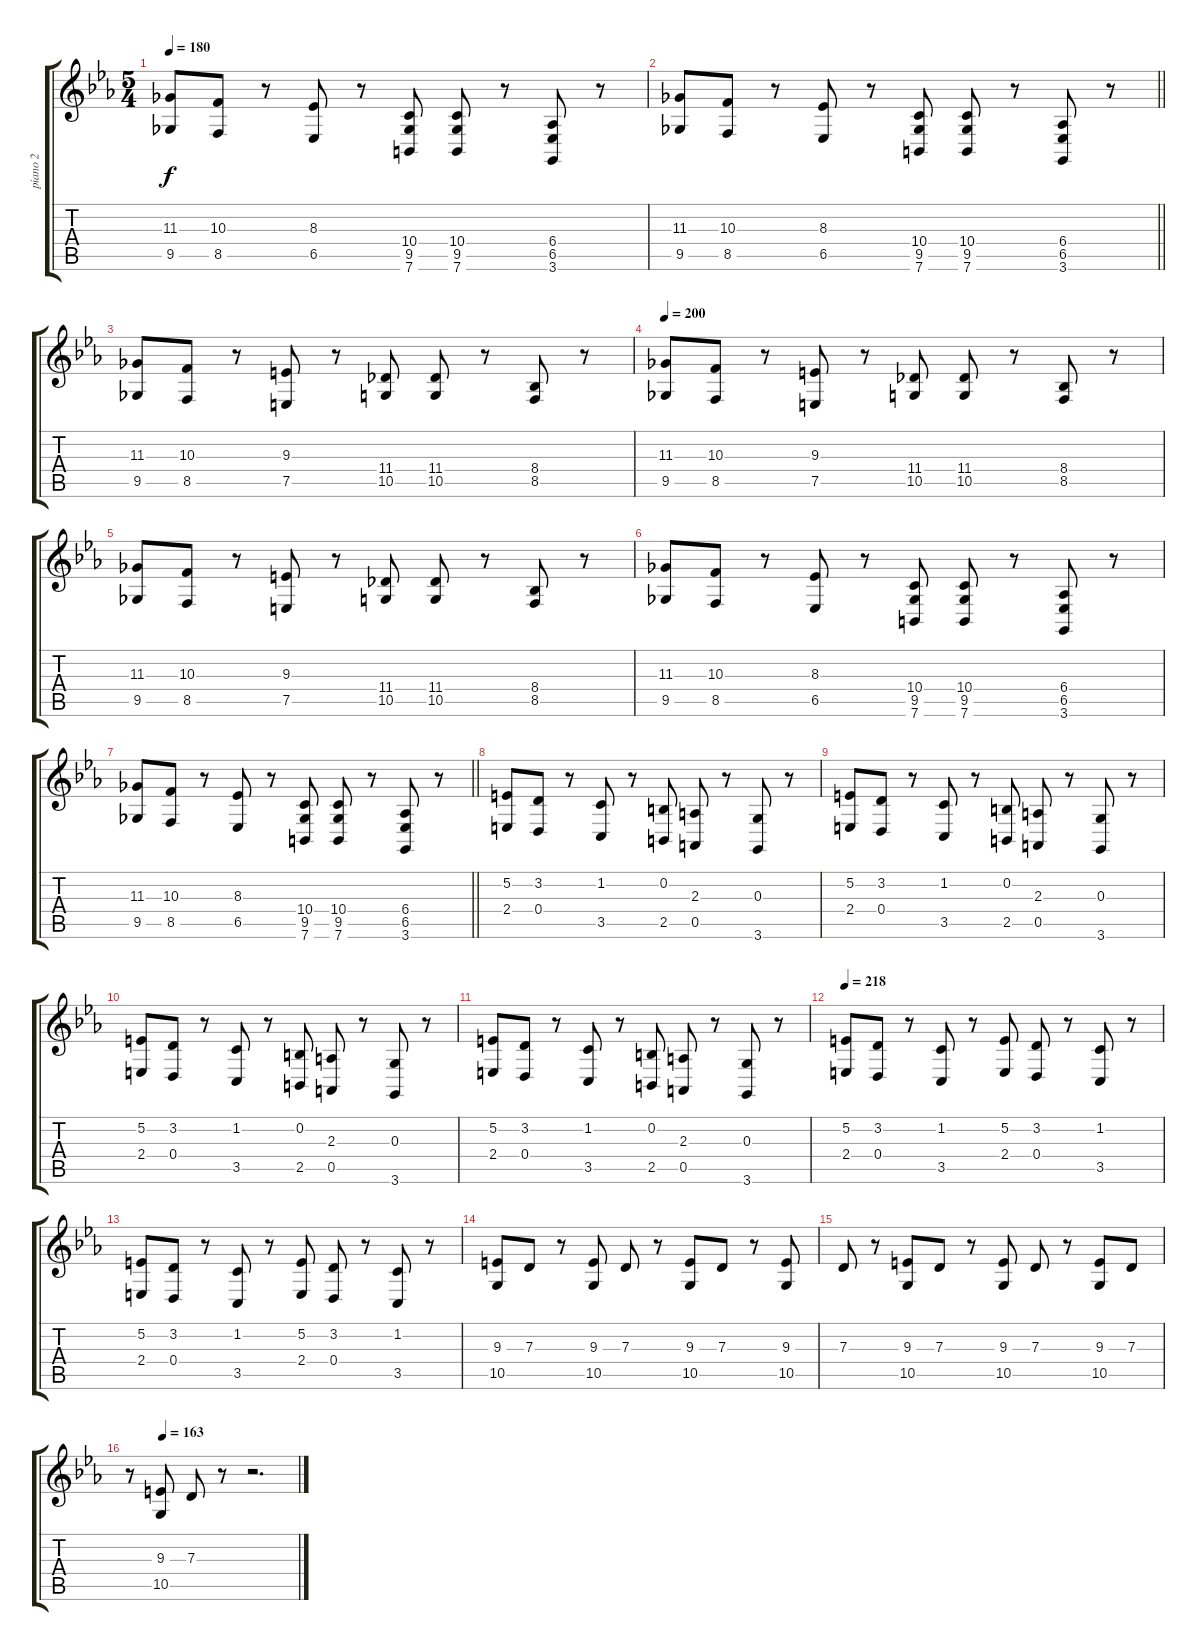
\track ("piano 2" "piano 2") {instrument acousticgrandpiano}
\staff {score tabs}
\tuning (E4 B3 G3 D3 A2 E2) {hide}
\ts (5 4)
\tempo 180
\clef g2
\ks cminor
(11.3 9.5).8{dy f} (10.3 8.5).8 r.8 (8.3 6.5).8 r.8 (10.4 9.5 7.6).8 (10.4 9.5 7.6).8 r.8 (6.4 6.5 3.6).8 r.8 |
\barLineRight lightlight
(11.3 9.5).8 (10.3 8.5).8 r.8 (8.3 6.5).8 r.8 (10.4 9.5 7.6).8 (10.4 9.5 7.6).8 r.8 (6.4 6.5 3.6).8 r.8 |
(11.3 9.5).8 (10.3 8.5).8 r.8 (9.3 7.5).8 r.8 (11.4 10.5).8 (11.4 10.5).8 r.8 (8.4 8.5).8 r.8 |
\tempo 200
(11.3 9.5).8 (10.3 8.5).8 r.8 (9.3 7.5).8 r.8 (11.4 10.5).8 (11.4 10.5).8 r.8 (8.4 8.5).8 r.8 |
(11.3 9.5).8 (10.3 8.5).8 r.8 (9.3 7.5).8 r.8 (11.4 10.5).8 (11.4 10.5).8 r.8 (8.4 8.5).8 r.8 |
(11.3 9.5).8 (10.3 8.5).8 r.8 (8.3 6.5).8 r.8 (10.4 9.5 7.6).8 (10.4 9.5 7.6).8 r.8 (6.4 6.5 3.6).8 r.8 |
\barLineRight lightlight
(11.3 9.5).8 (10.3 8.5).8 r.8 (8.3 6.5).8 r.8 (10.4 9.5 7.6).8 (10.4 9.5 7.6).8 r.8 (6.4 6.5 3.6).8 r.8 |
(5.2 2.4).8 (3.2 0.4).8 r.8 (1.2 3.5).8 r.8 (0.2 2.5).8 (2.3 0.5).8 r.8 (0.3 3.6).8 r.8 |
(5.2 2.4).8 (3.2 0.4).8 r.8 (1.2 3.5).8 r.8 (0.2 2.5).8 (2.3 0.5).8 r.8 (0.3 3.6).8 r.8 |
(5.2 2.4).8 (3.2 0.4).8 r.8 (1.2 3.5).8 r.8 (0.2 2.5).8 (2.3 0.5).8 r.8 (0.3 3.6).8 r.8 |
(5.2 2.4).8 (3.2 0.4).8 r.8 (1.2 3.5).8 r.8 (0.2 2.5).8 (2.3 0.5).8 r.8 (0.3 3.6).8 r.8 |
\tempo 218
(5.2 2.4).8 (3.2 0.4).8 r.8 (1.2 3.5).8 r.8 (5.2 2.4).8 (3.2 0.4).8 r.8 (1.2 3.5).8 r.8 |
(5.2 2.4).8 (3.2 0.4).8 r.8 (1.2 3.5).8 r.8 (5.2 2.4).8 (3.2 0.4).8 r.8 (1.2 3.5).8 r.8 |
(9.3 10.5).8 7.3.8 r.8 (9.3 10.5).8 7.3.8 r.8 (9.3 10.5).8 7.3.8 r.8 (9.3 10.5).8 |
7.3.8 r.8 (9.3 10.5).8 7.3.8 r.8 (9.3 10.5).8 7.3.8 r.8 (9.3 10.5).8 7.3.8 |
\tempo (163 0.2)
r.8 (9.3 10.5).8 7.3.8 r.8 r.2{d}
